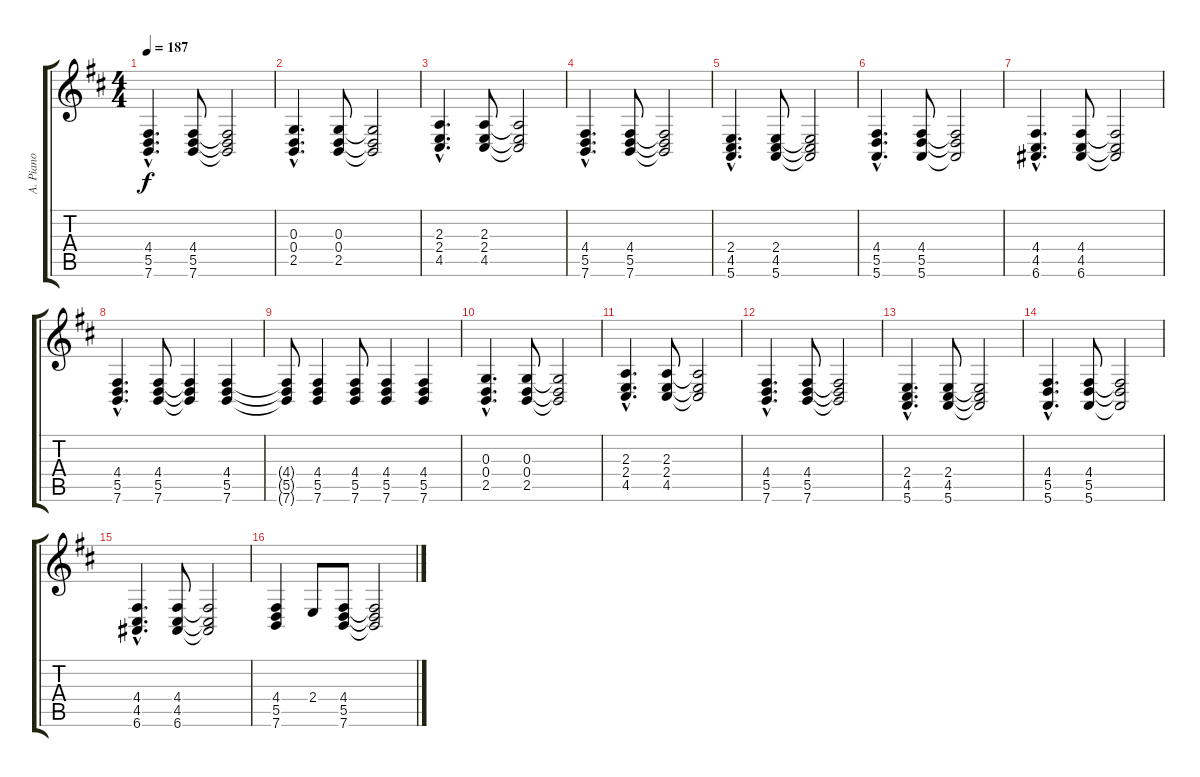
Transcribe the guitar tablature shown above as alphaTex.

\track ("A. Piano" "A. Piano") {instrument stringensemble1}
\staff {score tabs}
\tuning (E4 B3 G3 D3 A2 E2) {hide}
\ts (4 4)
\tempo 187
\clef g2
\ks d
(4.4{hac} 5.5{hac} 7.6{hac}).4{d dy f} (4.4 5.5 7.6).8 (4.4{t} 5.5{t} 7.6{t}).2 |
(0.3{hac} 0.4{hac} 2.5{hac}).4{d} (0.3 0.4 2.5).8 (0.3{t} 0.4{t} 2.5{t}).2 |
(2.3{hac} 2.4{hac} 4.5{hac}).4{d} (2.3 2.4 4.5).8 (2.3{t} 2.4{t} 4.5{t}).2 |
(4.4{hac} 5.5{hac} 7.6{hac}).4{d} (4.4 5.5 7.6).8 (4.4{t} 5.5{t} 7.6{t}).2 |
(2.4{hac} 4.5{hac} 5.6{hac}).4{d} (2.4 4.5 5.6).8 (2.4{t} 4.5{t} 5.6{t}).2 |
(4.4{hac} 5.5{hac} 5.6{hac}).4{d} (4.4 5.5 5.6).8 (4.4{t} 5.5{t} 5.6{t}).2 |
(4.4{hac} 4.5{hac} 6.6{hac}).4{d} (4.4 4.5 6.6).8 (4.4{t} 4.5{t} 6.6{t}).2 |
(4.4{hac} 5.5{hac} 7.6{hac}).4{d} (4.4 5.5 7.6).8 (4.4{t} 5.5{t} 7.6{t}).4 (4.4 5.5 7.6).4 |
(4.4{t} 5.5{t} 7.6{t}).8 (4.4 5.5 7.6).4 (4.4 5.5 7.6).8 (4.4 5.5 7.6).4 (4.4 5.5 7.6).4 |
(0.3{hac} 0.4{hac} 2.5{hac}).4{d} (0.3 0.4 2.5).8 (0.3{t} 0.4{t} 2.5{t}).2 |
(2.3{hac} 2.4{hac} 4.5{hac}).4{d} (2.3 2.4 4.5).8 (2.3{t} 2.4{t} 4.5{t}).2 |
(4.4{hac} 5.5{hac} 7.6{hac}).4{d} (4.4 5.5 7.6).8 (4.4{t} 5.5{t} 7.6{t}).2 |
(2.4{hac} 4.5{hac} 5.6{hac}).4{d} (2.4 4.5 5.6).8 (2.4{t} 4.5{t} 5.6{t}).2 |
(4.4{hac} 5.5{hac} 5.6{hac}).4{d} (4.4 5.5 5.6).8 (4.4{t} 5.5{t} 5.6{t}).2 |
(4.4{hac} 4.5{hac} 6.6{hac}).4{d} (4.4 4.5 6.6).8 (4.4{t} 4.5{t} 6.6{t}).2 |
(4.4 5.5 7.6).4 2.4.8 (4.4 5.5 7.6).8 (4.4{t} 5.5{t} 7.6{t}).2
